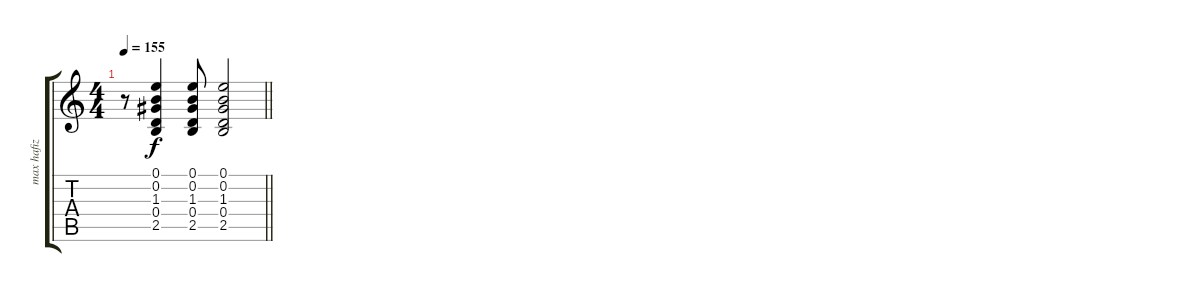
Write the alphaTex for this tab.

\track ("max hafiz" "max hafiz") {instrument electricguitarclean}
\staff {score tabs}
\tuning (E4 B3 G3 D3 A2 E2) {hide}
\ts (4 4)
\tempo 155
\clef g2
\barLineRight lightlight
\ks c
r.8{dy f} (0.1 0.2 1.3 0.4 2.5).4 (0.1 0.2 1.3 0.4 2.5).8 (0.1 0.2 1.3 0.4 2.5).2
